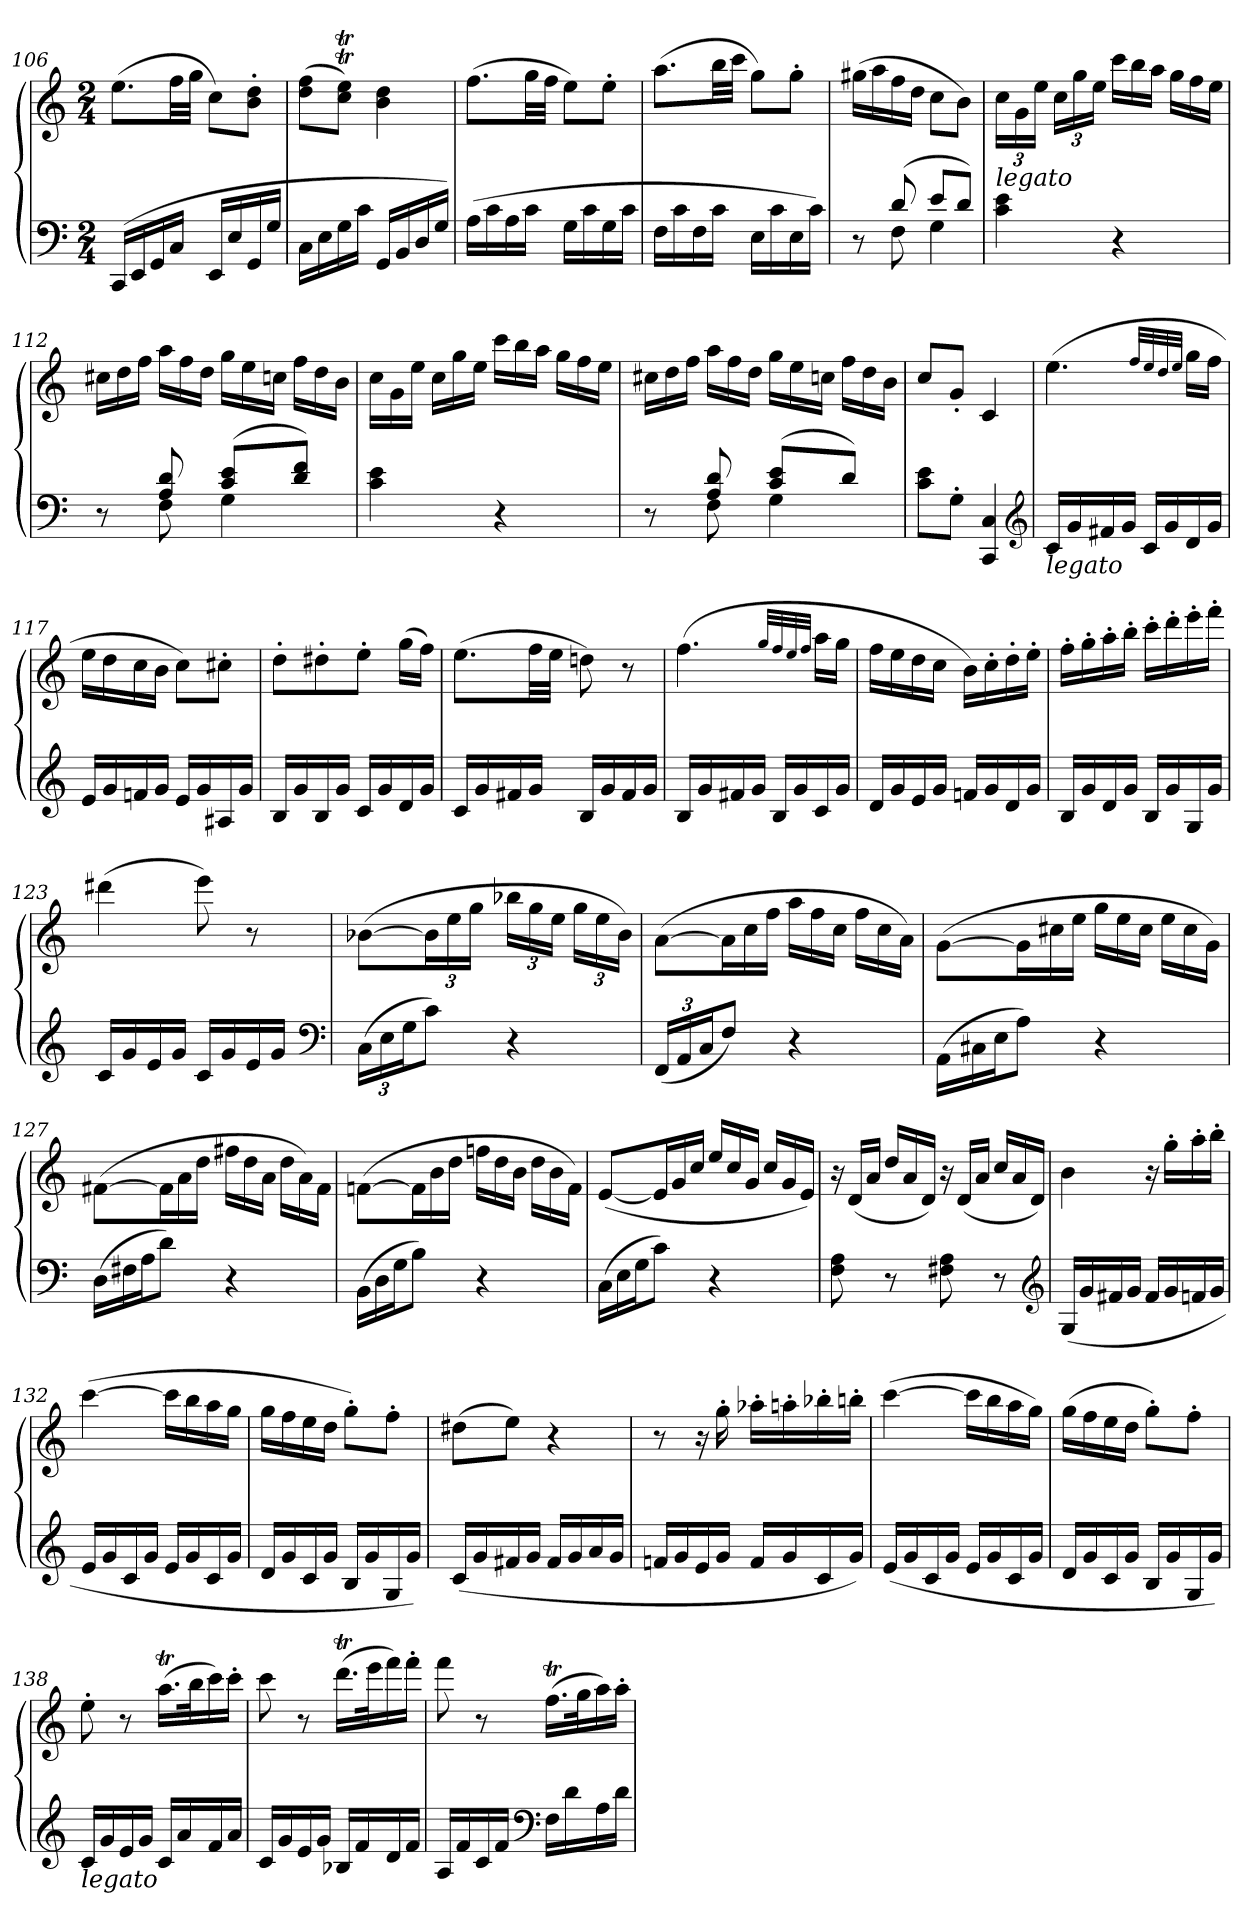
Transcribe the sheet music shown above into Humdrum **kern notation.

**kern	**kern
*part1	*part1
*staff2	*staff1
*clefF4	*clefG2
*k[]	*k[]
*C:	*C:
*M2/4	*M2/4
=106	=106
(>16CCLL	(8.eeL
16EE	.
16GG	.
16CJJ	32ffLL
.	32ggJJJ
16EELL	8ccL)
16E	.
16GG	8b' 8dd'J
16GJJ	.
=107	=107
16CLL	(8dd 8ffL
16E	.
16G	8ccT 8eeTJ)
16cJJ	.
16GGLL	4b 4dd
16BB	.
16D	.
16GJJ)	.
=108	=108
(16ALL	(8.ffL
16c	.
16A	.
16cJJ	32ggLL
.	32ffJJJ
16GLL	8eeL)
16c	.
16G	8ee'J
16cJJ	.
=109	=109
16FLL	(8.aaL
16c	.
16F	.
16cJJ	32bbLL
.	32cccJJJ
16ELL	8ggL)
16c	.
16E	8gg'J
16cJJ)	.
=110	=110
*^	*
8r	8ryy	(16gg#XLL
.	.	16aa
(8d	8F	16ff
.	.	16ddJJ
8eL	4G	8ccL
8dJ)	.	8bJ)
*v	*v	*
=111	=111
!	!LO:TX:b:i:t=legato
4c 4e	24ccLL
.	24g
.	24eeJJ
.	24ccLL
.	24gg
.	24eeJJ
*	*Xtuplet
4r	24cccLL
.	24bb
.	24aaJJ
.	24ggLL
.	24ff
.	24eeJJ
=112	=112
*^	*
8r	8ryy	24cc#XLL
.	.	24dd
.	.	24ffJJ
8A 8d	8F	24aaLL
.	.	24ff
.	.	24ddJJ
(8c 8eL	4G	24ggLL
.	.	24ee
.	.	24ccnJJ
8d 8fJ)	.	24ffLL
.	.	24dd
.	.	24bJJ
*v	*v	*
=113	=113
4c 4e	24ccLL
.	24g
.	24eeJJ
.	24ccLL
.	24gg
.	24eeJJ
4r	24cccLL
.	24bb
.	24aaJJ
.	24ggLL
.	24ff
.	24eeJJ
=114	=114
*^	*
8r	8ryy	24cc#XLL
.	.	24dd
.	.	24ffJJ
8A 8d	8F	24aaLL
.	.	24ff
.	.	24ddJJ
(8c 8eL	4G	24ggLL
.	.	24ee
.	.	24ccnJJ
8dJ)	.	24ffLL
.	.	24dd
.	.	24bJJ
*v	*v	*
=115	=115
8c 8eL	8ccL
8G'J	8g'J
4CC 4C	4c
*clefG2	*
=116	=116
!LO:TX:b:i:t=legato	!
16cLL	(4.ee
16g	.
16f#X	.
16gJJ	.
16cLL	.
16g	.
.	32qff/LLL
.	32qee/
.	32qdd/
.	32qee/JJJ
16d	16ggLL
16gJJ	16ffJJ
=117	=117
16eLL	16eeLL
16g	16dd
16fn	16cc
16gJJ	16bJJ
16eLL	8ccL)
16g	.
16A#X	8cc#X'J
16gJJ	.
=118	=118
16BLL	8dd'L
16g	.
16B	8dd#X'
16gJJ	.
16cLL	8ee'J
16g	.
16d	(16ggLL
16gJJ	16ffJJ)
=119	=119
16cLL	(8.eeL
16g	.
16f#X	.
16gJJ	32ffLL
.	32eeJJJ
16BLL	8ddn)
16g	.
16f#	8r
16gJJ	.
=120	=120
16BLL	(4.ff
16g	.
16f#X	.
16gJJ	.
16BLL	.
16g	.
.	32qgg/LLL
.	32qff/
.	32qee/
.	32qff/JJJ
16c	16aaLL
16gJJ	16ggJJ
=121	=121
16dLL	16ffLL
16g	16ee
16e	16dd
16gJJ	16ccJJ
16fnLL	16bLL)
16g	16cc'
16d	16dd'
16gJJ	16ee'JJ
=122	=122
16BLL	16ff'LL
16g	16gg'
16d	16aa'
16gJJ	16bb'JJ
16BLL	16ccc'LL
16g	16ddd'
16G	16eee'
16gJJ	16fff'JJ
=123	=123
16cLL	(4ddd#X
16g	.
16e	.
16gJJ	.
16cLL	8eee)
16g	.
16e	8r
16gJJ	.
*clefF4	*
=124	=124
(24CLL	([8b-XL
24E	.
24GJ	.
*	*tuplet
8cJ)	24b-L]
.	24ee
.	24ggJJ
4r	24bb-XLL
.	24gg
.	24eeJJ
.	24ggLL
.	24ee
.	24b-JJ)
=125	=125
(24FFLL	([8aL
24AA	.
24CJ	.
*	*Xtuplet
8FJ)	24aL]
.	24cc
.	24ffJJ
4r	24aaLL
.	24ff
.	24ccJJ
.	24ffLL
.	24cc
.	24aJJ)
=126	=126
*Xtuplet	*
(24AALL	([8gL
24C#X	.
24EJ	.
8AJ)	24gL]
.	24cc#X
.	24eeJJ
4r	24ggLL
.	24ee
.	24cc#JJ
.	24eeLL
.	24cc#
.	24gJJ)
=127	=127
(24DLL	([8f#X\L
24F#X	.
24AJ	.
8dJ)	24f#\L]
.	24a\
.	24dd\JJ
4r	24ff#XLL
.	24dd
.	24aJJ
.	24dd\LL
.	24a\)
.	24f#\JJ
=128	=128
(24BBLL	([8fn\L
24D	.
24GJ	.
8BJ)	24f\L]
.	24b\
.	24dd\JJ
4r	24ffnLL
.	24dd
.	24bJJ
.	24dd\LL
.	24b\
.	24f\JJ)
=129	=129
(24CLL	([8eL
24E	.
24GJ	.
8cJ)	24eL]
.	24g
.	24ccJJ
4r	24ee/LL
.	24cc/
.	24g/JJ
.	24ccLL
.	24g
.	24eJJ)
=130	=130
8F 8A	24r
.	(24dLL
.	24aJJ
8r	24ddLL
.	24a
.	24dJJ)
8F#X 8A	24r
.	(24dLL
.	24aJJ
8r	24ccLL
.	24a
.	24dJJ)
*clefG2	*
=131	=131
(>16GLL	4b
16g	.
16f#X	.
16gJJ	.
16f#LL	16r
16g	16gg'LL
16fn	16aa'
16gJJ	16bb'JJ
=132	=132
16eLL	([4ccc
16g	.
16c	.
16gJJ	.
16eLL	16cccLL]
16g	16bb
16c	16aa
16gJJ	16ggJJ
=133	=133
16dLL	16ggLL
16g	16ff
16c	16ee
16gJJ	16ddJJ
16BLL	8gg'L)
16g	.
16G	8ff'J
16gJJ)	.
=134	=134
(16cLL	(8dd#XL
16g	.
16f#X	8eeJ)
16gJJ	.
16f#LL	4r
16g	.
16a	.
16gJJ	.
=135	=135
16fnLL	8r
16g	.
16e	16r
16gJJ	16gg'
16fLL	16aa-X'LL
16g	16aan'
16c	16bb-X'
16gJJ)	16bbn'JJ
=136	=136
(16eLL	([4ccc
16g	.
16c	.
16gJJ	.
16eLL	16cccLL]
16g	16bb
16c	16aa
16gJJ	16ggJJ)
=137	=137
16dLL	(16ggLL
16g	16ff
16c	16ee
16gJJ	16ddJJ
16BLL	8gg'L)
16g	.
16G	8ff'J
16gJJ)	.
=138	=138
!LO:TX:b:i:t=legato	!
16cLL	8ee'
16g	.
16e	8r
16gJJ	.
16cLL	(16.aaTLL
16a	.
.	32bbK
16f	16ccc)
16aJJ	16ccc'JJ
=139	=139
16cLL	8ccc
16g	.
16e	8r
16gJJ	.
16B-XLL	(16.dddTLL
16f	.
.	32eeeK
16d	16fff)
16fJJ	16fff'JJ
=140	=140
16ALL	8fff
16f	.
16c	8r
16fJJ	.
*clefF4	*
16FLL	(16.ffTLL
16d	.
.	32ggK
16A	16aa)
16dJJ	16aa'JJ
=	=
*-	*-
